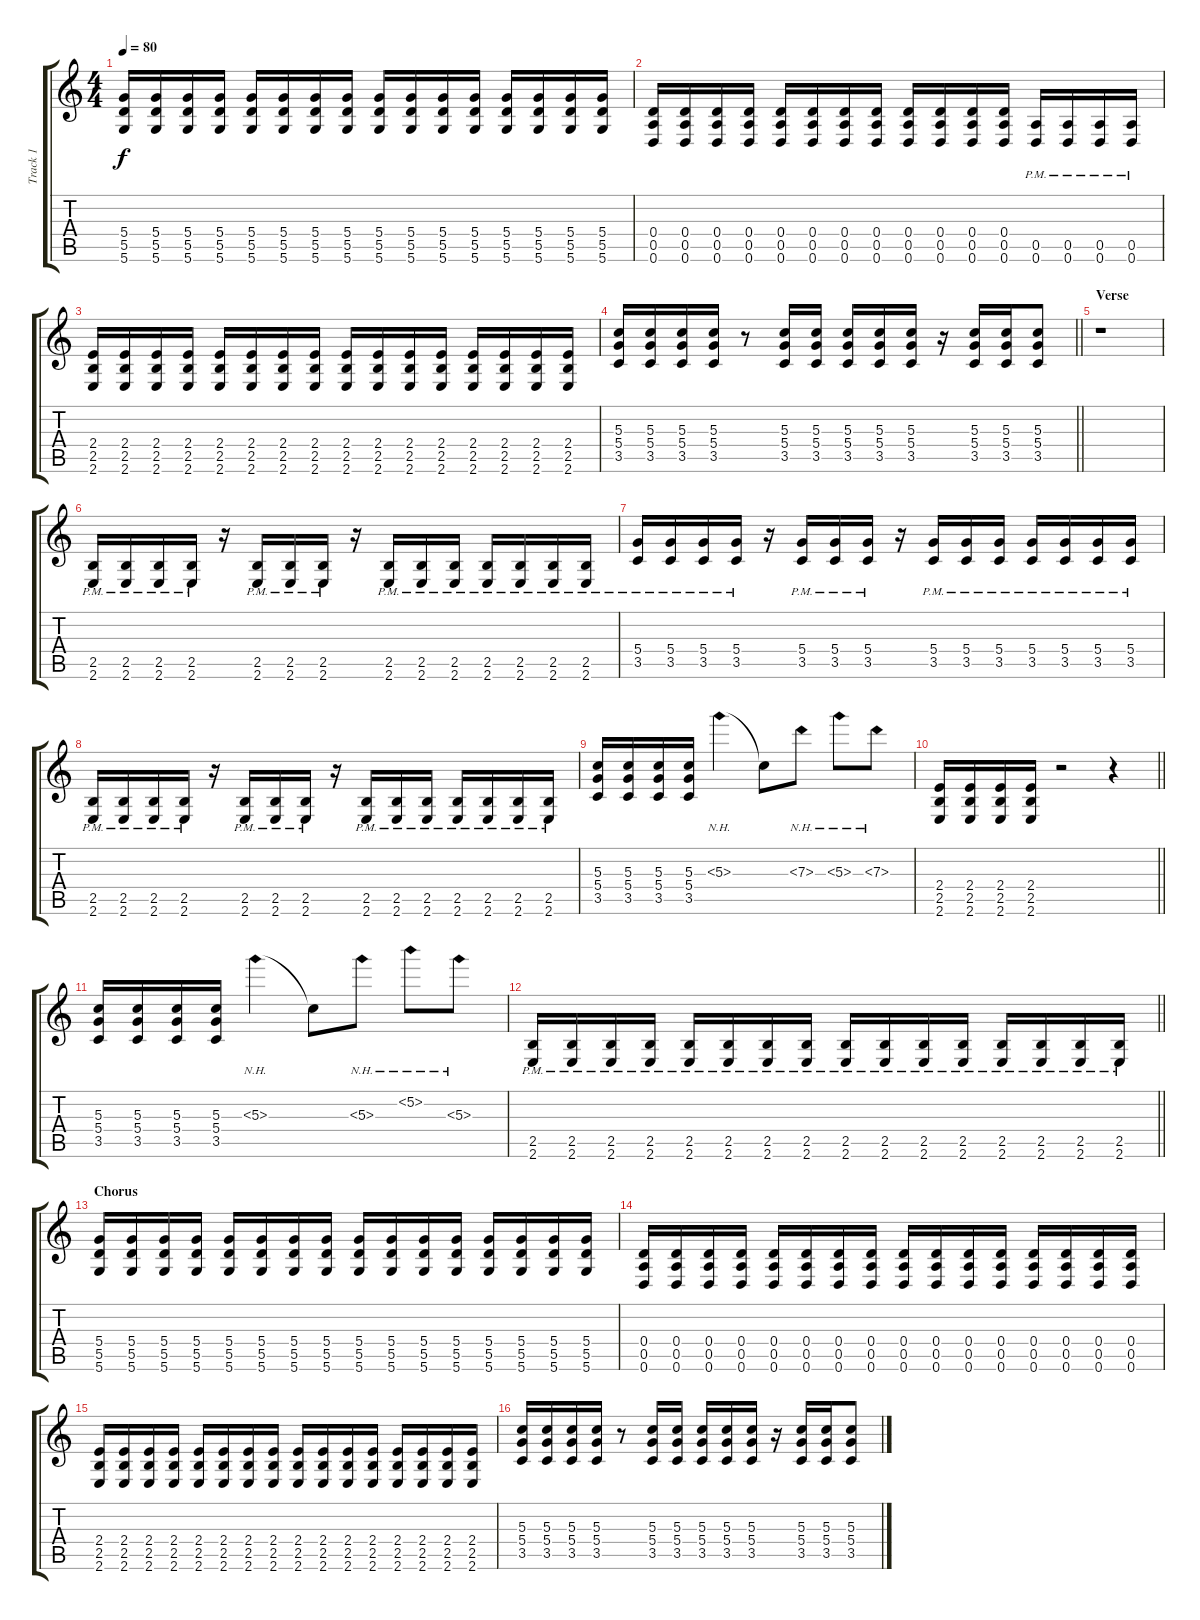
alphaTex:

\track ("Track 1" "Track 1") {instrument overdrivenguitar}
\staff {score tabs}
\tuning (E4 B3 G3 D3 A2 D2) {hide}
\ts (4 4)
\tempo 80
\clef g2
\ks c
(5.4 5.5 5.6).16{dy f} (5.4 5.5 5.6).16 (5.4 5.5 5.6).16 (5.4 5.5 5.6).16 (5.4 5.5 5.6).16 (5.4 5.5 5.6).16 (5.4 5.5 5.6).16 (5.4 5.5 5.6).16 (5.4 5.5 5.6).16 (5.4 5.5 5.6).16 (5.4 5.5 5.6).16 (5.4 5.5 5.6).16 (5.4 5.5 5.6).16 (5.4 5.5 5.6).16 (5.4 5.5 5.6).16 (5.4 5.5 5.6).16 |
(0.4 0.5 0.6).16 (0.4 0.5 0.6).16 (0.4 0.5 0.6).16 (0.4 0.5 0.6).16 (0.4 0.5 0.6).16 (0.4 0.5 0.6).16 (0.4 0.5 0.6).16 (0.4 0.5 0.6).16 (0.4 0.5 0.6).16 (0.4 0.5 0.6).16 (0.4 0.5 0.6).16 (0.4 0.5 0.6).16 (0.5{pm} 0.6{pm}).16 (0.5{pm} 0.6{pm}).16 (0.5{pm} 0.6{pm}).16 (0.5{pm} 0.6{pm}).16 |
(2.4 2.5 2.6).16 (2.4 2.5 2.6).16 (2.4 2.5 2.6).16 (2.4 2.5 2.6).16 (2.4 2.5 2.6).16 (2.4 2.5 2.6).16 (2.4 2.5 2.6).16 (2.4 2.5 2.6).16 (2.4 2.5 2.6).16 (2.4 2.5 2.6).16 (2.4 2.5 2.6).16 (2.4 2.5 2.6).16 (2.4 2.5 2.6).16 (2.4 2.5 2.6).16 (2.4 2.5 2.6).16 (2.4 2.5 2.6).16 |
\barLineRight lightlight
(5.3 5.4 3.5).16 (5.3 5.4 3.5).16 (5.3 5.4 3.5).16 (5.3 5.4 3.5).16 r.8 (5.3 5.4 3.5).16 (5.3 5.4 3.5).16 (5.3 5.4 3.5).16 (5.3 5.4 3.5).16 (5.3 5.4 3.5).16 r.16 (5.3 5.4 3.5).16 (5.3 5.4 3.5).16 (5.3 5.4 3.5).8 |
\section ("" "Verse")
r.1 |
(2.5{pm} 2.6{pm}).16 (2.5{pm} 2.6{pm}).16 (2.5{pm} 2.6{pm}).16 (2.5{pm} 2.6{pm}).16 r.16 (2.5{pm} 2.6{pm}).16 (2.5{pm} 2.6{pm}).16 (2.5{pm} 2.6{pm}).16 r.16 (2.5{pm} 2.6{pm}).16 (2.5{pm} 2.6{pm}).16 (2.5{pm} 2.6{pm}).16 (2.5{pm} 2.6{pm}).16 (2.5{pm} 2.6{pm}).16 (2.5{pm} 2.6{pm}).16 (2.5{pm} 2.6{pm}).16 |
(5.4{pm} 3.5{pm}).16 (5.4{pm} 3.5{pm}).16 (5.4{pm} 3.5{pm}).16 (5.4{pm} 3.5{pm}).16 r.16 (5.4{pm} 3.5{pm}).16 (5.4{pm} 3.5{pm}).16 (5.4{pm} 3.5{pm}).16 r.16 (5.4{pm} 3.5{pm}).16 (5.4{pm} 3.5{pm}).16 (5.4{pm} 3.5{pm}).16 (5.4{pm} 3.5{pm}).16 (5.4{pm} 3.5{pm}).16 (5.4{pm} 3.5{pm}).16 (5.4{pm} 3.5{pm}).16 |
(2.5{pm} 2.6{pm}).16 (2.5{pm} 2.6{pm}).16 (2.5{pm} 2.6{pm}).16 (2.5{pm} 2.6{pm}).16 r.16 (2.5{pm} 2.6{pm}).16 (2.5{pm} 2.6{pm}).16 (2.5{pm} 2.6{pm}).16 r.16 (2.5{pm} 2.6{pm}).16 (2.5{pm} 2.6{pm}).16 (2.5{pm} 2.6{pm}).16 (2.5{pm} 2.6{pm}).16 (2.5{pm} 2.6{pm}).16 (2.5{pm} 2.6{pm}).16 (2.5{pm} 2.6{pm}).16 |
(5.3 5.4 3.5).16 (5.3 5.4 3.5).16 (5.3 5.4 3.5).16 (5.3 5.4 3.5).16 5.3{nh}.4 5.3{t}.8 7.3{nh}.8 5.3{nh}.8 7.3{nh}.8 |
\barLineRight lightlight
(2.4 2.5 2.6).16 (2.4 2.5 2.6).16 (2.4 2.5 2.6).16 (2.4 2.5 2.6).16 r.2 r.4 |
(5.3 5.4 3.5).16 (5.3 5.4 3.5).16 (5.3 5.4 3.5).16 (5.3 5.4 3.5).16 5.3{nh}.4 5.3{t}.8 5.3{nh}.8 5.2{nh}.8 5.3{nh}.8 |
\barLineRight lightlight
(2.5{pm} 2.6{pm}).16 (2.5{pm} 2.6{pm}).16 (2.5{pm} 2.6{pm}).16 (2.5{pm} 2.6{pm}).16 (2.5{pm} 2.6{pm}).16 (2.5{pm} 2.6{pm}).16 (2.5{pm} 2.6{pm}).16 (2.5{pm} 2.6{pm}).16 (2.5{pm} 2.6{pm}).16 (2.5{pm} 2.6{pm}).16 (2.5{pm} 2.6{pm}).16 (2.5{pm} 2.6{pm}).16 (2.5{pm} 2.6{pm}).16 (2.5{pm} 2.6{pm}).16 (2.5{pm} 2.6{pm}).16 (2.5{pm} 2.6{pm}).16 |
\section ("" "Chorus")
(5.4 5.5 5.6).16 (5.4 5.5 5.6).16 (5.4 5.5 5.6).16 (5.4 5.5 5.6).16 (5.4 5.5 5.6).16 (5.4 5.5 5.6).16 (5.4 5.5 5.6).16 (5.4 5.5 5.6).16 (5.4 5.5 5.6).16 (5.4 5.5 5.6).16 (5.4 5.5 5.6).16 (5.4 5.5 5.6).16 (5.4 5.5 5.6).16 (5.4 5.5 5.6).16 (5.4 5.5 5.6).16 (5.4 5.5 5.6).16 |
(0.4 0.5 0.6).16 (0.4 0.5 0.6).16 (0.4 0.5 0.6).16 (0.4 0.5 0.6).16 (0.4 0.5 0.6).16 (0.4 0.5 0.6).16 (0.4 0.5 0.6).16 (0.4 0.5 0.6).16 (0.4 0.5 0.6).16 (0.4 0.5 0.6).16 (0.4 0.5 0.6).16 (0.4 0.5 0.6).16 (0.4 0.5 0.6).16 (0.4 0.5 0.6).16 (0.4 0.5 0.6).16 (0.4 0.5 0.6).16 |
(2.4 2.5 2.6).16 (2.4 2.5 2.6).16 (2.4 2.5 2.6).16 (2.4 2.5 2.6).16 (2.4 2.5 2.6).16 (2.4 2.5 2.6).16 (2.4 2.5 2.6).16 (2.4 2.5 2.6).16 (2.4 2.5 2.6).16 (2.4 2.5 2.6).16 (2.4 2.5 2.6).16 (2.4 2.5 2.6).16 (2.4 2.5 2.6).16 (2.4 2.5 2.6).16 (2.4 2.5 2.6).16 (2.4 2.5 2.6).16 |
(5.3 5.4 3.5).16 (5.3 5.4 3.5).16 (5.3 5.4 3.5).16 (5.3 5.4 3.5).16 r.8 (5.3 5.4 3.5).16 (5.3 5.4 3.5).16 (5.3 5.4 3.5).16 (5.3 5.4 3.5).16 (5.3 5.4 3.5).16 r.16 (5.3 5.4 3.5).16 (5.3 5.4 3.5).16 (5.3 5.4 3.5).8
